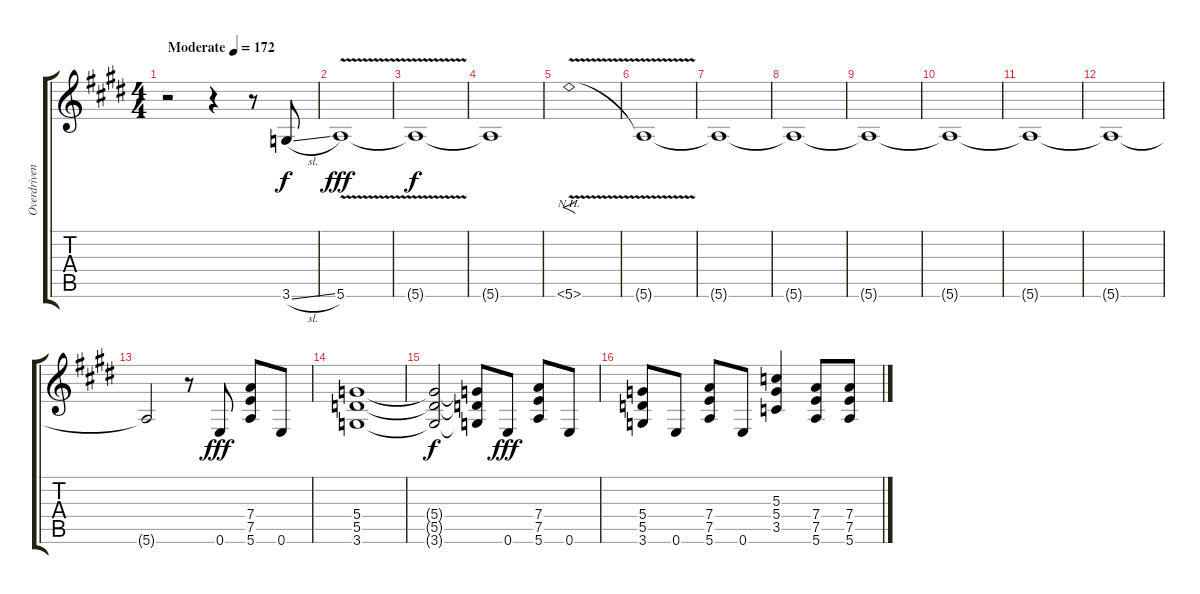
\track ("Overdriven Guitar 1" "Overdriven") {instrument overdrivenguitar}
\staff {score tabs}
\tuning (E4 B3 G3 D3 A2 E2) {hide}
\ts (4 4)
\tempo (172 "Moderate")
\clef g2
\ks e
r.2{dy f instrument overdrivenguitar} r.4 r.8 3.6{sl}.8 |
5.6{v}.1{dy fff} |
5.6{t}.1{dy f} |
5.6{t}.1 |
5.6{nh v}.1{f} |
5.6{t}.1 |
5.6{t}.1 |
5.6{t}.1 |
5.6{t}.1 |
5.6{t}.1 |
5.6{t}.1 |
5.6{t}.1 |
5.6{t}.2 r.8 0.6.8{dy fff} (7.4 7.5 5.6).8 0.6.8 |
(5.4 5.5 3.6).1 |
(5.4{t} 5.5{t} 3.6{t}).2{dy f} (5.4{t} 5.5{t} 3.6{t}).8 0.6.8{dy fff} (7.4 7.5 5.6).8 0.6.8 |
(5.4 5.5 3.6).8 0.6.8 (7.4 7.5 5.6).8 0.6.8 (5.3 5.4 3.5).4 (7.4 7.5 5.6).8 (7.4 7.5 5.6).8
